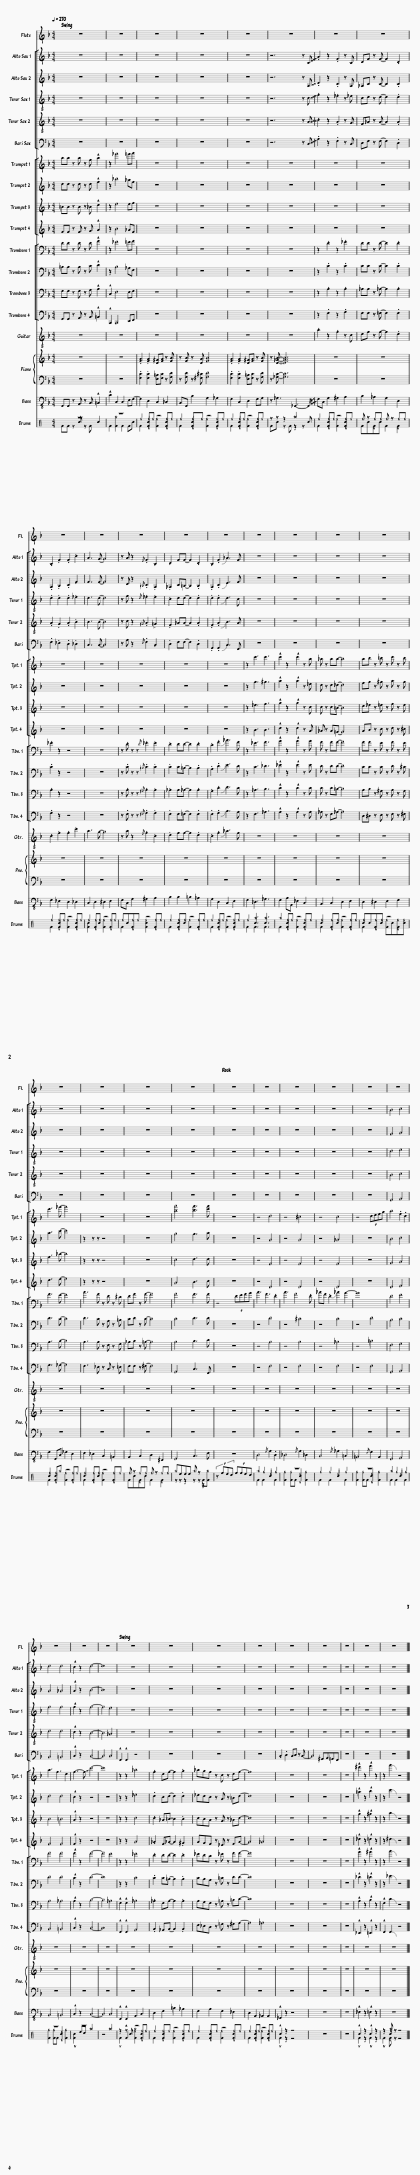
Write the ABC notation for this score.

X:1
%%score 1 [ 2 3 4 5 6 ] [ 7 8 9 10 ] [ 11 12 13 14 ] 15 { 16 | 17 } 18 ( 19 20 )
L:1/8
Q:1/4=270
M:4/4
I:linebreak $
K:F
V:1 treble
V:2 treble transpose=-9
V:3 treble transpose=-9
V:4 treble transpose=-14
V:5 treble transpose=-14
V:6 treble transpose=-21
V:7 treble transpose=-2
V:8 treble transpose=-2
V:9 treble transpose=-2
V:10 treble transpose=-2
V:11 bass
V:12 bass
V:13 bass
V:14 bass
V:15 treble-8
V:16 treble
V:17 bass
V:18 bass transpose=-12
V:19 perc
K:none
V:20 perc
K:none
V:1
 z8 | z8 | z8 | z8 | z8 | %5
 z8 | z8 | z8 |$ z8 | z8 | %10
 z8 | z8 | z8 | z8 | z8 | %15
 z8 | z8 |$ z8 | z8 | z8 | %20
 z8 | z8 | z8 | z8 | z8 | %25
 z8 | z8 |$ z8 | z8 | z8 | %30
 z8 | z8 | z8 | z8 | z8 | %35
 z8 | z8 | z8 | z8 |] %39
V:2
 z8 | z8 | z8 | z8 | z8 | %5
 z6 z !~(!A | !~)!.^f2 z2 .d2 z A | =Bd z d- d2 .B2 |$ .A2 .d2 .d2 .a2 | ^f3 e- e4 | %10
 z ^f z2{/^c} .d2 .A2 | .=B2 dd- d2 .B2 | .A2 .d2 !slide!f3 d | z8 | z8 | %15
 z8 | z8 |$ z8 | z8 | z8 | %20
 z8 | z8 | z8 | z8 | z8 | %25
 z8 | g4 a4 |$ =b4 b4 | !^!a2 z2 =b4- | b8 | %30
 z8 | z8 | z8 | z8 | z8 | %35
 z8 | z8 | z8 | z8 |] %39
V:3
 z8 | z8 | z8 | z8 | z8 | %5
 z6 z !~(!^F | !~)!.=B2 z2 .A2 z ^F | FA z A- A2 .A2 |$ .^F2 .G2 .A2 .d2 | d3 d- d4 | %10
 z =B z2{/^G} .A2 .^F2 | .F2 A^G- G2 .G2 | .^F2 .A2 !slide!^c3 d | z8 | z8 | %15
 z8 | z8 |$ z8 | z8 | z8 | %20
 z8 | z8 | z8 | z8 | z8 | %25
 z8 | d4 e4 |$ ^f4 =f4 | !^!^f2 z2 g4- | g8 | %30
 z8 | z8 | z8 | z8 | z8 | %35
 z8 | z8 | z8 | z8 |] %39
V:4
 z8 | z8 | z8 | z8 | z8 | %5
 z6 z !~(!d | !~)!.g2 z2 .f2 z =f | de z e- e2 .e2 |$ .e2 .e2 .e2 .f2 | e3 e- e4 | %10
 z g z2{/e} .f2 .f2 | .d2 ee- e2 .e2 | .e2 .e2 !slide!e3 d | z8 | z8 | %15
 z8 | z8 |$ z8 | z8 | z8 | %20
 z8 | z8 | z8 | z8 | z8 | %25
 z8 | e4 ^f4 |$ g4 g4 | !^!g2 z2 g4- | g4 ^f4 | %30
 z8 | z8 | z8 | z8 | z8 | %35
 z8 | z8 | z8 | z8 |] %39
V:5
 z8 | z8 | z8 | z8 | z8 | %5
 z6 z !~(!=B | !~)!.d2 z2 .=B2 z A | GB z B- B2 .B2 |$ .=B2 .A2 .B2 .c2 | c3 c- c4 | %10
 z d z2{/^A} .=B2 .=A2 | .G2 BB- B2 .B2 | .G2 .=B2 !slide!c3 B | z8 | z8 | %15
 z8 | z8 |$ z8 | z8 | z8 | %20
 z8 | z8 | z8 | z8 | z8 | %25
 z8 | c4 d4 |$ e4 e4 | !^!d2 z2 c4- | c4 B4 | %30
 z8 | z8 | z8 | z8 | z8 | %35
 z8 | z8 | z8 | z8 |] %39
V:6
 z8 | z8 | z8 | z8 | z8 | %5
 z6 z !~(!A | !~)!.^f2 z2 .d2 z A | =Bd z d- d2 .B2 |$ .d2 .c2 .=B2 ._B2 | A3 A- A4 | %10
 z ^f z2{/^c} .d2 .A2 | .=B2 dd- d2 .B2 | .E2 .E2 !slide!A3 D | z8 | z8 | %15
 z8 | z8 |$ z8 | z8 | z8 | %20
 z8 | z8 | z8 | z8 | z8 | %25
 z8 | E4 ^F4 |$ G4 ^G4 | !^!A2 z2 A4- | A4 A4 | %30
 !^!D2 !^!D2 z4 | z8 | z8 | z8 | .A2 .=B2 AB z A- | %35
 A4 ^E^F=ED | z8 | z8 | z8 |] %39
V:7
 =bb z b z g !^!b2 | z2 f'4 ^f'g' | z8 | z8 | z8 | %5
 z8 | z8 | z8 |$ z8 | z8 | %10
 z8 | z8 | z8 | z2 d'3 d'3 | !^!d'2 z2 !^!d'2 z =b | %15
 b z bb- b4 | =bc' z ^c' z d' z c' |$ d'3 f'- f'4 | z8 | z8 | %20
 [=bg']4 [c'g']3 [d'g'] | z8 | z4 e4 | z4 ^d4 | z4 d4 | %25
 z4 e^fga | =b4 .g2 .e2 |$ =b3 g3 e2 | g3- !~(!g !~)!d'4- | d'8 | %30
 z2 z2 b4 | .g2 eg- g2 .a2 | bag z d z eg- | g8 | z8 | %35
 z8 | z8 | !^!^e'2 z2 !^!^f'2 z2 | z2 g'2 z4 |] %39
V:8
 ee z e z e !^!g2 | z2 =c'4 bg | z8 | z8 | z8 | %5
 z8 | z8 | z8 |$ z8 | z8 | %10
 z8 | z8 | z8 | z2 a3 ^a3 | !^!=b2 z2 !^!b2 z f | %15
 e z e_e- e4 | ga z ^a z =b z a |$ =b3 d'- d'4 | z2 z z z4 | z8 | %20
 a4 a3 =b | z8 | z4 =B4 | z4 =B4 | z4 B4 | %25
 z8 | c4 d4 |$ e4 e4 | !^!d2 z2 z4 | z8 | %30
 z2 z2 f4 | .e2 de- e2 .e2 | fed z =B z ^ce- | e8 | z8 | %35
 z8 | z8 | !^!=b2 z2 !^!c'2 z2 | z2 d'2 z4 |] %39
V:9
 ^cc z c z =c !^!e2 | z2 ^f4 fg | z8 | z8 | z8 | %5
 z8 | z8 | z8 |$ z8 | z8 | %10
 z8 | z8 | z8 | z2 f3 g3 | !^!a2 z2 !^!a2 z d | %15
 d z d^c- c4 | ef z ^f z g z f |$ g3 b- b4 | z2 z z z4 | z8 | %20
 d4 e3 e | z8 | z4 G4 | z4 G4 | z4 G4 | %25
 z8 | A4 =B4 |$ c4 ^c4 | !^!=B2 z2 z4 | z8 | %30
 z2 z2 d4 | .d2 B^c- c2 .c2 | dc=B z A z _Bd- | d8 | z8 | %35
 z8 | z8 | !^!a2 z2 !^!^a2 z2 | z2 =b2 z4 |] %39
V:10
 GG z G z A !^!=B2 | z2 c4 BG | z8 | z8 | z8 | %5
 z8 | z8 | z8 |$ z8 | z8 | %10
 z8 | z8 | z8 | z2 c3 c3 | !^!e2 z2 !^!e2 z =B | %15
 B z B=A- A4 | =Bc z d z e z ^d |$ e3 ^f- f4 | z2 z z z4 | z8 | %20
 =B4 c3 d | z8 | z4 E4 | z4 E4 | z4 E4 | %25
 z8 | E4 ^F4 |$ G4 G4 | !^!G2 z2 z4 | z8 | %30
 z2 z2 =B4 | .B2 G_B- B2 .^A2 | =BAG z F z GB- | B4 _B4 | z8 | %35
 z8 | z8 | !^!_e2 z2 !^!=e2 z2 | z2 ^e2 z4 |] %39
V:11
 DD z D z D !^!F2 | z2 _E4 =EF | z8 | z8 | z8 | %5
 z8 | z2 .D2 z2 ._E2 | DD z D- D2 .D2 |$ ._E2 z2 z4 | z8 | %10
 z .D z z{/D} ._E2 .E2 | .D2 DD- D2 .D2 | .C2 .F2 !slide!_A3 F | z2 _E3 F3 | !^!G2 z2 !^!G2 z G | %15
 F z FF- F4 | FF z E z F z E |$ F3 E- E4 | A3 F z D z ^C | DF z F- F4 | %20
 F4 F3 F | z4 DEFG | A3 F3 .D2 | A3 F4 .D | _AF .D2 !slide!_A2 G2- | %25
 G8 | D4 E4 |$ F4 F4 | !^!F2 z2 F4- | F4 E4 | %30
 z2 z2 _E4 | .D2 DD- D2 .D2 | _EDC z _E z FF- | F8 | z8 | %35
 z8 | z8 | !^!G2 z2 !^!^G2 z2 | z2 A2 z4 |] %39
V:12
 =B,B, z B, z C !^!D2 | z2 B,4 _A,F, | z8 | z8 | z8 | %5
 z8 | z2 .C2 z2 .C2 | CC z C- C2 .C2 |$ .C2 z2 z4 | z8 | %10
 z .C z z{/=B,} .C2 .C2 | .C2 C=B,- B,2 .B,2 | .A,2 .D2 !slide!E3 D | z2 C3 _D3 | !^!_E2 z2 !^!E2 z E | %15
 D z DD- D4 | CC z C z D z ^C |$ D3 C- C4 | D3 C z A, z =B, | CD z C- C4 | %20
 C4 D3 D | z8 | z4 D4 | z4 ^C4 | z4 C4 | %25
 z4 D4 | B,4 C4 |$ D4 D4 | !^!C2 z2 D4- | D8 | %30
 z2 z2 C4 | .C2 C=B,- B,2 .B,2 | CB,A, z =C z DD- | D8 | z8 | %35
 z8 | z8 | !^!_D2 z2 !^!=D2 z2 | z2 _E2 z4 |] %39
V:13
 F,F, z F, z G, !^!A,2 | !^!C,2 E,4 E,F, | z8 | z8 | z8 | %5
 z8 | z2 .A,2 z2 .A,2 | _A,A, z _A,- A,2 .A,2 |$ .A,2 z2 z4 | z8 | %10
 z .A, z z{/^G,} .A,2 .A,2 | ._A,2 A,_A,- A,2 .A,2 | .G,2 .C2 !slide!D3 C | z2 _A,3 B,3 | !^!C2 z2 !^!C2 z C | %15
 C z C=B,- B,4 | A,B, z ^G, z A, z G, |$ A,3 B,- B,4 | A,3 A, z F, z G, | _A,B, z =A,- A,4 | %20
 A,4 B,3 C | z8 | z4 A,4 | z4 A,4 | z4 _A,4 | %25
 z4 =B,4 | F,4 G,4 |$ A,4 _A,4 | !^!A,2 z2 B,4- | B,4 _A,4 | %30
 !^!F,2 !^!F,2 _A,4 | ._A,2 F,A,- A,2 .A,2 | A,G,F, z =A, z =B,C- | C8 | z8 | %35
 z8 | z8 | !^!A,2 z2 !^!B,2 z2 | !^!F,2 C2 z4 |] %39
V:14
 G,,G,, z A,, z B,, !^!=B,,2 | !^!C,,2 C,,4 E,,F,, | z8 | z8 | z8 | %5
 z8 | z2 .F,2 z2 .G,2 | F,F, z =F,- F,2 .F,2 |$ .G,2 z2 z4 | z8 | %10
 z .F, z z{/^F,} .G,2 .G,2 | .F,2 F,=F,- F,2 .F,2 | .F,2 .G,2 !slide!B,3 A, | z2 F,3 _A,3 | !^!A,2 z2 !^!A,2 z A, | %15
 _A, z F,_A,- A,4 | D,^D, z E, z F, z ^F, |$ G,3 _G,- G,4 | F,3 _E, z C, z =E, | F,F, z ^F,- F,4 | %20
 G,,4 C,3 F,, | z8 | z4 F,4 | z4 F,4 | z4 F,4 | %25
 z4 F,4 | G,,4 A,,4 |$ B,,4 =B,,4 | !^!C,2 z2 C,4- | C,8 | %30
 !^!F,,2 !^!F,,2 A,,4 | .B,,2 _A,,B,,- B,,2 .B,,2 | F,_E,D, z =G, z ^G,A,- | A,4 _A,4 | z8 | %35
 z8 | z8 | !^!_E,,2 z2 !^!=E,,2 z2 | !^!F,,2 F,,2 z4 |] %39
V:15
 z8 | z8 | z8 | z8 | z8 | %5
 z8 | .a2 z2 .f2 z c | df z f- f2 .d2 |$ .c2 .f2 .f2 .c'2 | a3 g- g4 | %10
 z a z2{/e} .f2 .c2 | .d2 ff- f2 .d2 | .c2 .f2 !slide!_a3 f | z8 | z8 | %15
 z8 | z8 |$ z8 | z8 | z8 | %20
 z8 | z8 | z8 | z8 | z8 | %25
 z8 | z8 |$ z8 | z8 | z8 | %30
 z8 | z8 | z8 | z8 | z8 | %35
 z8 | z8 | z8 | z8 |] %39
V:16
 z8 | z8 | .[FA]2 .[FA]2 [E^G][FA] z [FB] | z [FB] z [EA] [FB]4 | .[FA]2 .[FA]2 [E^G][FA] z [FB] | %5
 z [E_GB]- [EGB]6 | z8 | z8 |$ z8 | z8 | %10
 z8 | z8 | z8 | z8 | z8 | %15
 z8 | z8 |$ z8 | z8 | z8 | %20
 z8 | z8 | z8 | z8 | z8 | %25
 z8 | z8 |$ z8 | z8 | z8 | %30
 z8 | z8 | z8 | z8 | z8 | %35
 z8 | z8 | z8 | z8 |] %39
V:17
 z8 | z8 | .[F,C]2 .[F,C]2 [E,=B,][F,C] z [G,D] | z [G,D] z [^F,^C] [G,D]4 | .[F,C]2 .[F,C]2 [E,=B,][F,C] z [G,D] | %5
 z [_G,C]- [G,C]6 | z8 | z8 |$ z8 | z8 | %10
 z8 | z8 | z8 | z8 | z8 | %15
 z8 | z8 |$ z8 | z8 | z8 | %20
 z8 | z8 | z8 | z8 | z8 | %25
 z8 | z8 |$ z8 | z8 | z8 | %30
 z8 | z8 | z8 | z8 | z8 | %35
 z8 | z8 | z8 | z8 |] %39
V:18
 G,,G,, z A,, z B,, !^!=B,,2 | !^!C2 C,2 C,2 E,F,- | F,2 D,2 C,2 _C,2 | B,,G,, B,2 G,2 _G,2 | F,2 C,2 D,2 F,G, | %5
 z _G,3 _G,,3- !~(!G,, | !~)!F,C, G,2 ^G,2 A,2 | B,2 _A,2 G,2 D,2 |$ F,2 _E,2 D,2 _D,2 | C,2 D,2 ^D,2 E,2 | %10
 F,C, G,2 ^G,2 A,2 | B,2 B,2 =B,2 _A,2 | G,2 D,2 C,2 E,2 | F,2 _D,3 _G,3 | F,2 A,A,, _E,2 C,2 | %15
 B,,2 C,2 D,2 E,2 | D,2 ^D,2 E,2 F,2 |$ G,2 G,,D, _G,2 E,2 | F,2 _E,2 C,2 =B,,2 | B,,2 C,2 D,2 ^F,,2 | %20
 G,,4 C,3 F, | z8 | D,4{/G,} A,2 .D,2 | _D,4{/G,} A,2 _D,2 | C,4{/G,} _A,2 =C,2 | %25
 =B,,4{/F,} G,2 B,,2 | G,,4 A,,4 |$ B,,4 =B,,4 | !^!C,2 z2 C,4- | C,4 C,4 | %30
 !^!F,,2 !^!F,,2 A,,2 C,2 | D,2 F,2 =B,2 _A,2 | F,2 A,2 F,2 _E,2 | D,2 A,,2 _A,,2 A,,2 | !^!_G,,2 z2 z4 | %35
 z8 | z8 | !^!_E,2 z2 !^!=E,2 z2 | z8 |] %39
V:19
[K:C] z8 | z8 | ^f2 ^f^f z4 | ^f2 ^f^f z4 | ^f2 ^f^f z4 | %5
 z z z2 ^a4 | ^f2 ^f^f z4 | ^f z ^f^f ^f z ^f^f |$ ^f2 [c^f]^f z4 | ^f2 ^f[c^f] z4 | %10
 ^fc^f^f z4 | ^f2 [c^f][c^f] z4 | ^f2 [c^f]^f z4 | ^f2 [c^a]3 [c^a]3 | ^a2 [c^f]^f z4 | %15
 [c^f]2 ^f[c^f] z4 | [c^f]c^f[c^f] z4 |$ [c^f]2 [c^f]^a z4 | [c^f]2 ^f[c^f] z4 | ^f z ^f^f ^f z ^f^f | %20
 ^aeee ^a z F[F^a] | z fed ffed | ^a2 ^g2 ^e2 ^g2 | z8 | ^g2 ^g2 ^e2 ^g2 | %25
 z8 | ^a2 ^g2 ^e2 ^g2 |$ z8 | z8 | z4 ^a4 | %30
 z2 z c z4 | ^f2 [c^f]^f z4 | ^f2 [c^f]^f z4 | ^f2 [c^f]^f z4 | !^!c2 z2 z4 | %35
 z8 | z8 | !^!c2 z2 !^!c2 z2 | z2 [c^f^a] z z4 |] %39
V:20
[K:C] FF z c z F c2 | F2 [F^a]2 F2 Fc | F2 [^DFc]2 [F^f]2 [^DFc^f]^f | F2 [^DFc]2 [F^f]2 [^DFc^f]^f | F2 [^DFc]2 [F^f]2 [^DFc^f]^f | %5
 Fc z F z2 z c | F2 [^DFc]2 [F^f]2 [^DFc^f]^f | Fc[^DF]c F2 [^DF]2 |$ F2 [^DF]2 [F^f]2 [^DFc^f]^f | [Fc]2 [^DF]2 [F^f]2 [^DF^f]^f | %10
 F2 [^DF]2 [Fc^f]2 [^DF^f]^f | F2 [^DF]2 [F^f]2 [^DF^f]^f | F2 [^DF]2 [F^f]2 [^DFc^f]^f | F2 F3 F3 | F2 [^DF]2 [F^f]2 [^DFc^f]^f | %15
 F2 [^DF]2 [F^f]2 [^DF^f]^f | F2 [^DF]2 [F^f]c[^DF^f][c^f] |$ F2 [^DF]2 [F^f]2 [^DF^f]^f | F2 [^DF]2 [F^f]2 [^DF^f]^f | Fc[^DF]c F2 [^DF]2 | %20
 z z z2 z z z2 | x8 | F2 F2 c2 F2 | [F^g]2 [F^g]F [^Dc^e]2 [F^g]2 | F2 F2 c2 F2 | %25
 [F^g]2 [F^g]F [^Dc^e]2 [F^g]2 | F2 F2 c2 F2 |$ [F^g]2 [F^g]F [^Dc^e]2 [F^g]2 | !^![Fc]2 ed ^a4 | x8 | %30
 !^!F2 !^!F2 [F^f^a]2 [^DFc^f]^f | F2 [^DF]2 [F^f]2 [^DFc^f]^f | F2 [^DF]2 [F^f]2 [^DFc^f]^f | F2 [^DF]2 [F^f]2 [^DFc^f]^f | !^!F2 z2 z4 | %35
 x8 | x8 | !^!F2 z2 !^!F2 z2 | !^!F2 [^DF] z z4 |] %39
